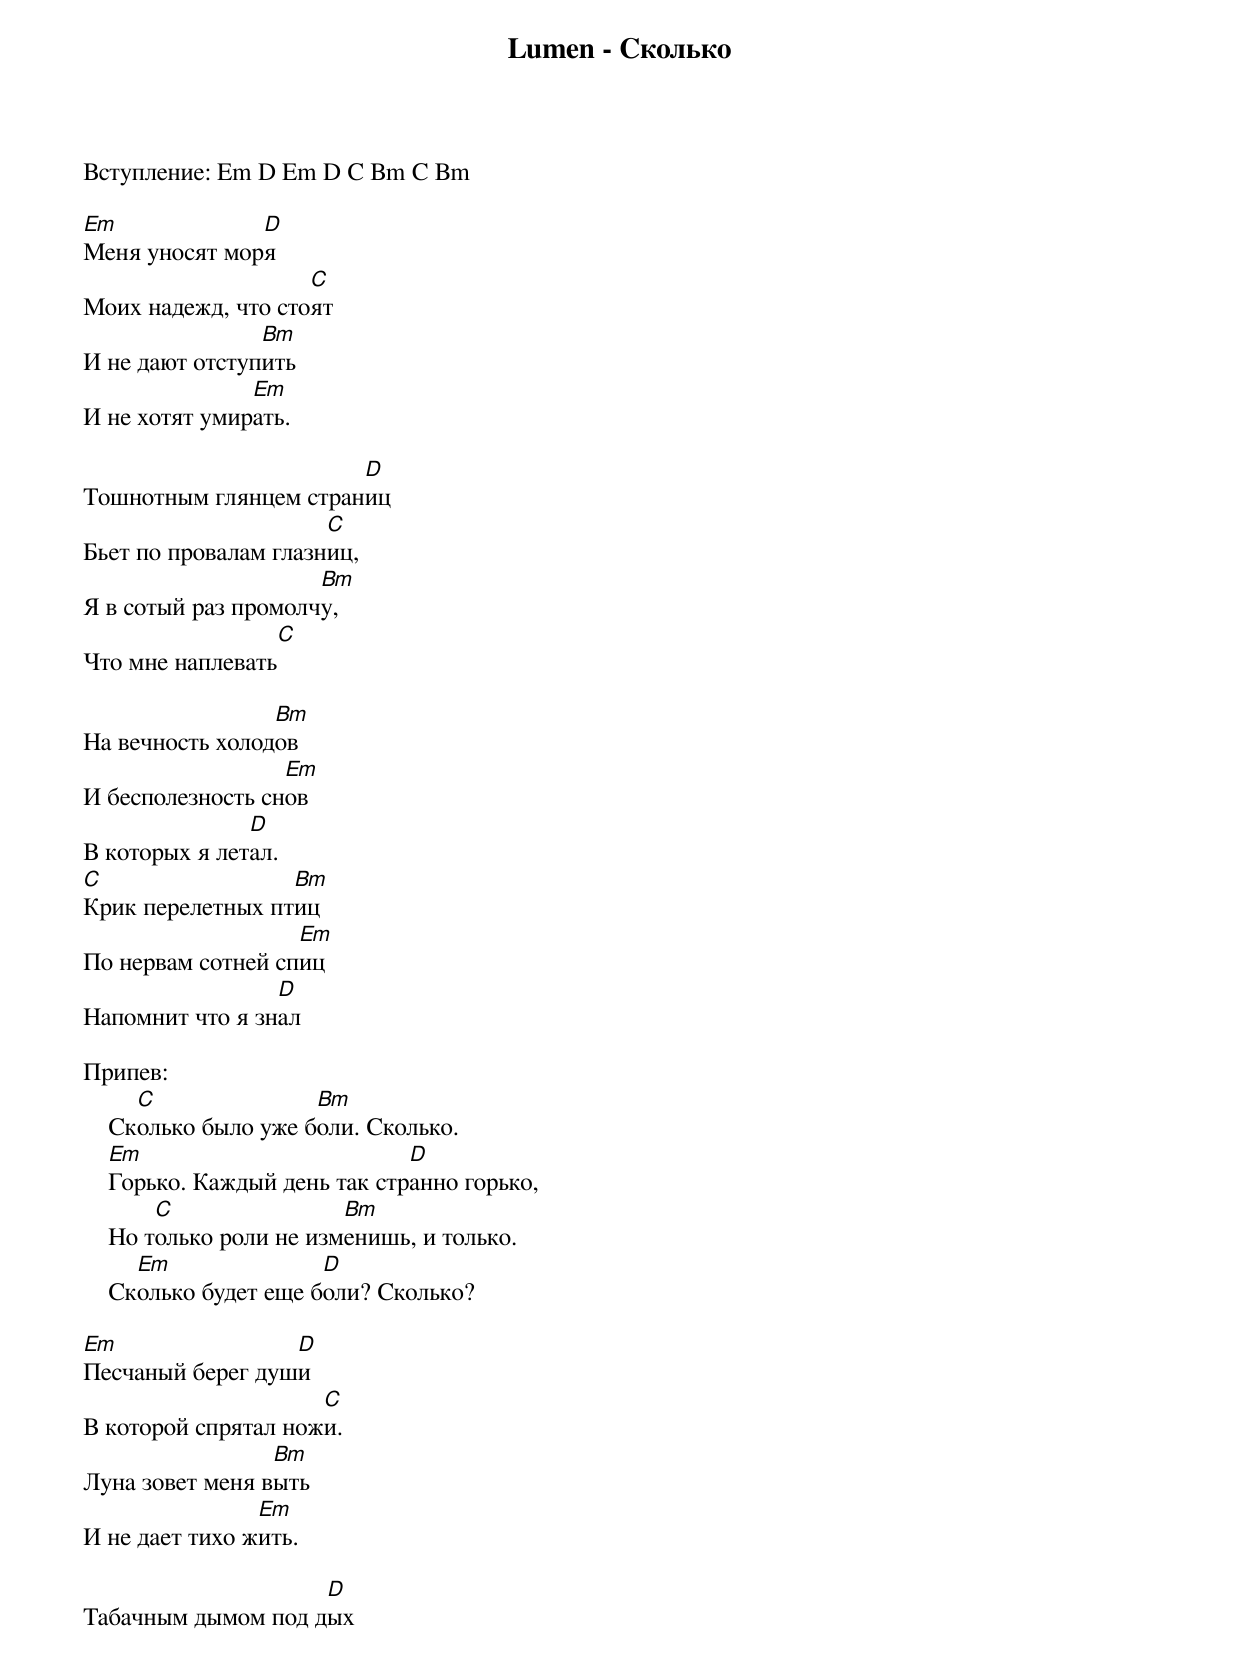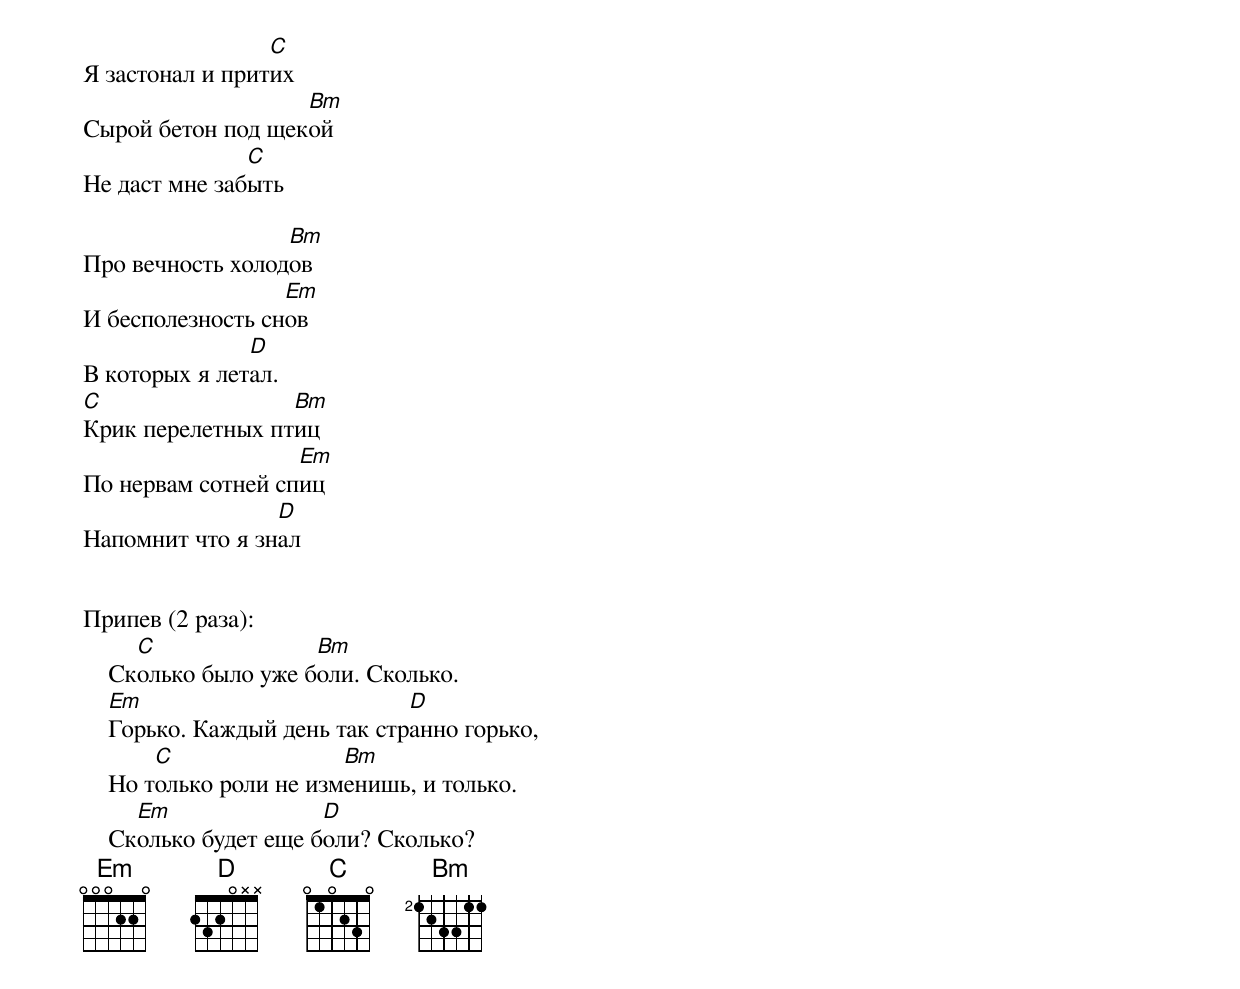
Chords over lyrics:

Lumen - Сколько

Em: 000220
D:  2320xx
C:  010230
Bm: 234422

Вступление: Em D Em D C Bm C Bm

Em             D
Меня уносят моря
                    C
Моих надежд, что стоят
                Bm
И не дают отступить
               Em
И не хотят умирать.

                       D
Тошнотным глянцем страниц
                      C
Бьет по провалам глазниц,
                     Bm
Я в сотый раз промолчу,
                 C
Что мне наплевать

                 Bm
На вечность холодов
                  Em
И бесполезность снов
               D
В которых я летал.
С                 Bm
Крик перелетных птиц
                   Em
По нервам сотней спиц
                 D
Напомнит что я знал

Припев:
      C               Bm
    Сколько было уже боли. Сколько.
    Em                         D
    Горько. Каждый день так странно горько,
        C                Bm
    Но только роли не изменишь, и только.
      Em               D
    Сколько будет еще боли? Сколько?

Em                D
Песчаный берег души
                     C
В которой спрятал ножи.
                 Bm
Луна зовет меня выть
                Em
И не дает тихо жить.

                    D
Табачным дымом под дых
                 C
Я застонал и притих
                   Bm
Сырой бетон под щекой
               C
Не даст мне забыть

                  Bm
Про вечность холодов
                  Em
И бесполезность снов
               D
В которых я летал.
С                 Bm
Крик перелетных птиц
                   Em
По нервам сотней спиц
                 D
Напомнит что я знал


Припев (2 раза):
      C               Bm
    Сколько было уже боли. Сколько.
    Em                         D
    Горько. Каждый день так странно горько,
        C                Bm
    Но только роли не изменишь, и только.
      Em               D
    Сколько будет еще боли? Сколько?
